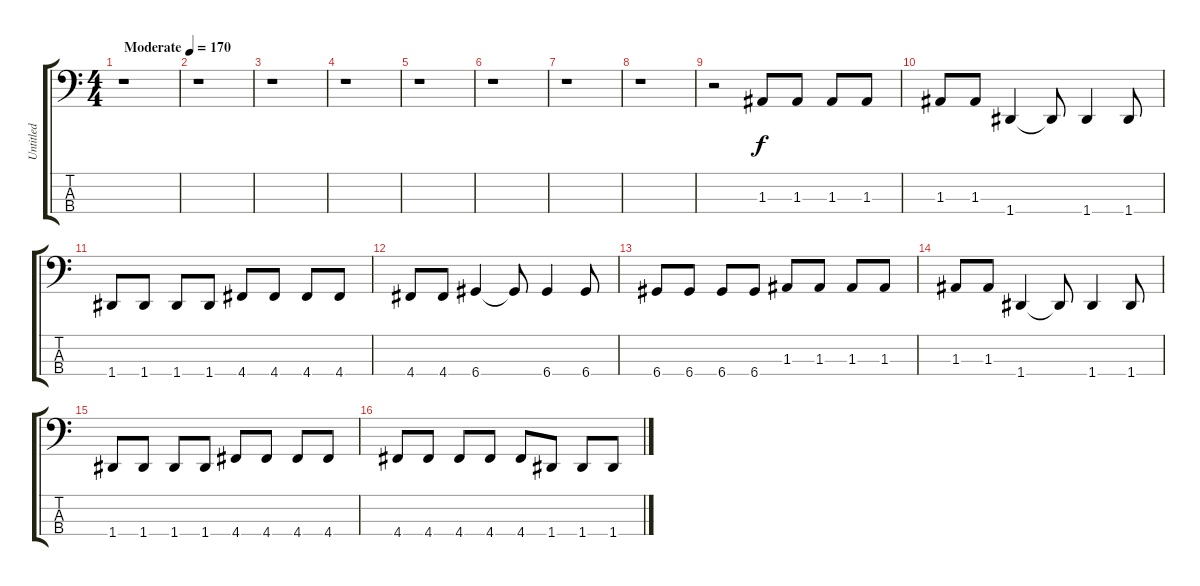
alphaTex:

\track ("Untitled" "Untitled") {instrument electricbasspick}
\staff {score tabs}
\tuning (G2 D2 A1 D1) {hide}
\ts (4 4)
\tempo (170 "Moderate")
\clef f4
\ks c
r.1{dy f instrument electricbasspick} |
r.1 |
r.1 |
r.1 |
r.1 |
r.1 |
r.1 |
r.1 |
r.2 1.3.8 1.3.8 1.3.8 1.3.8 |
1.3.8 1.3.8 1.4.4 1.4{t}.8 1.4.4 1.4.8 |
1.4.8 1.4.8 1.4.8 1.4.8 4.4.8 4.4.8 4.4.8 4.4.8 |
4.4.8 4.4.8 6.4.4 6.4{t}.8 6.4.4 6.4.8 |
6.4.8 6.4.8 6.4.8 6.4.8 1.3.8 1.3.8 1.3.8 1.3.8 |
1.3.8 1.3.8 1.4.4 1.4{t}.8 1.4.4 1.4.8 |
1.4.8 1.4.8 1.4.8 1.4.8 4.4.8 4.4.8 4.4.8 4.4.8 |
4.4.8 4.4.8 4.4.8 4.4.8 4.4.8 1.4.8 1.4.8 1.4.8
